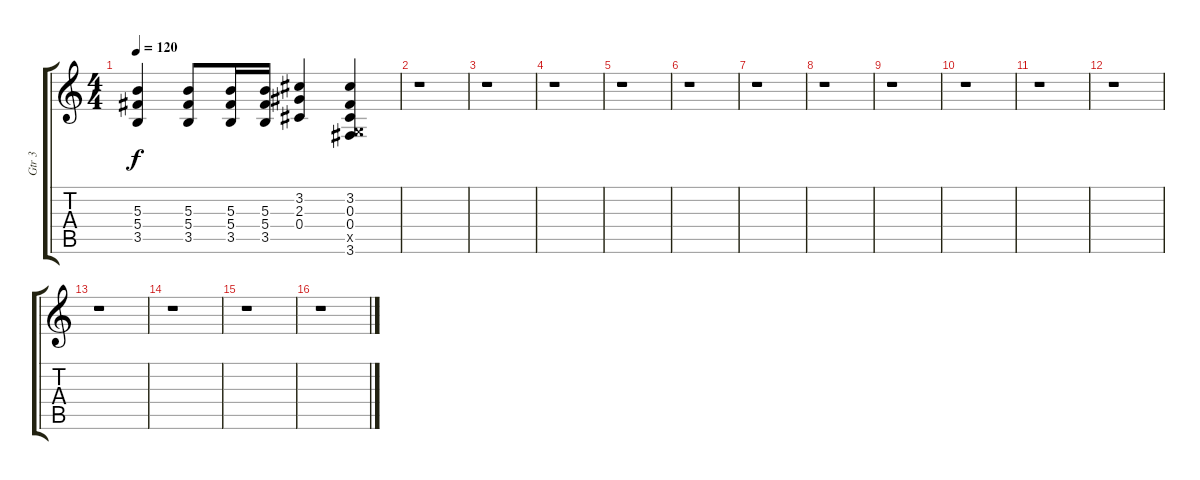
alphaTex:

\track ("Gtr 3" "Gtr 3") {instrument overdrivenguitar}
\staff {score tabs}
\tuning (Eb4 Bb3 Gb3 Db3 Ab2 Eb2) {hide}
\ts (4 4)
\tempo 120
\clef g2
\ks c
(5.3 5.4 3.5).4{dy f} (5.3 5.4 3.5).8 (5.3 5.4 3.5).16 (5.3 5.4 3.5).16 (3.2 2.3 0.4).4 (3.2 0.3 0.4 -1.5{x} 3.6).4 |
r.1 |
r.1 |
r.1 |
r.1 |
r.1 |
r.1 |
r.1 |
r.1 |
r.1 |
r.1 |
r.1 |
r.1 |
r.1 |
r.1 |
r.1
